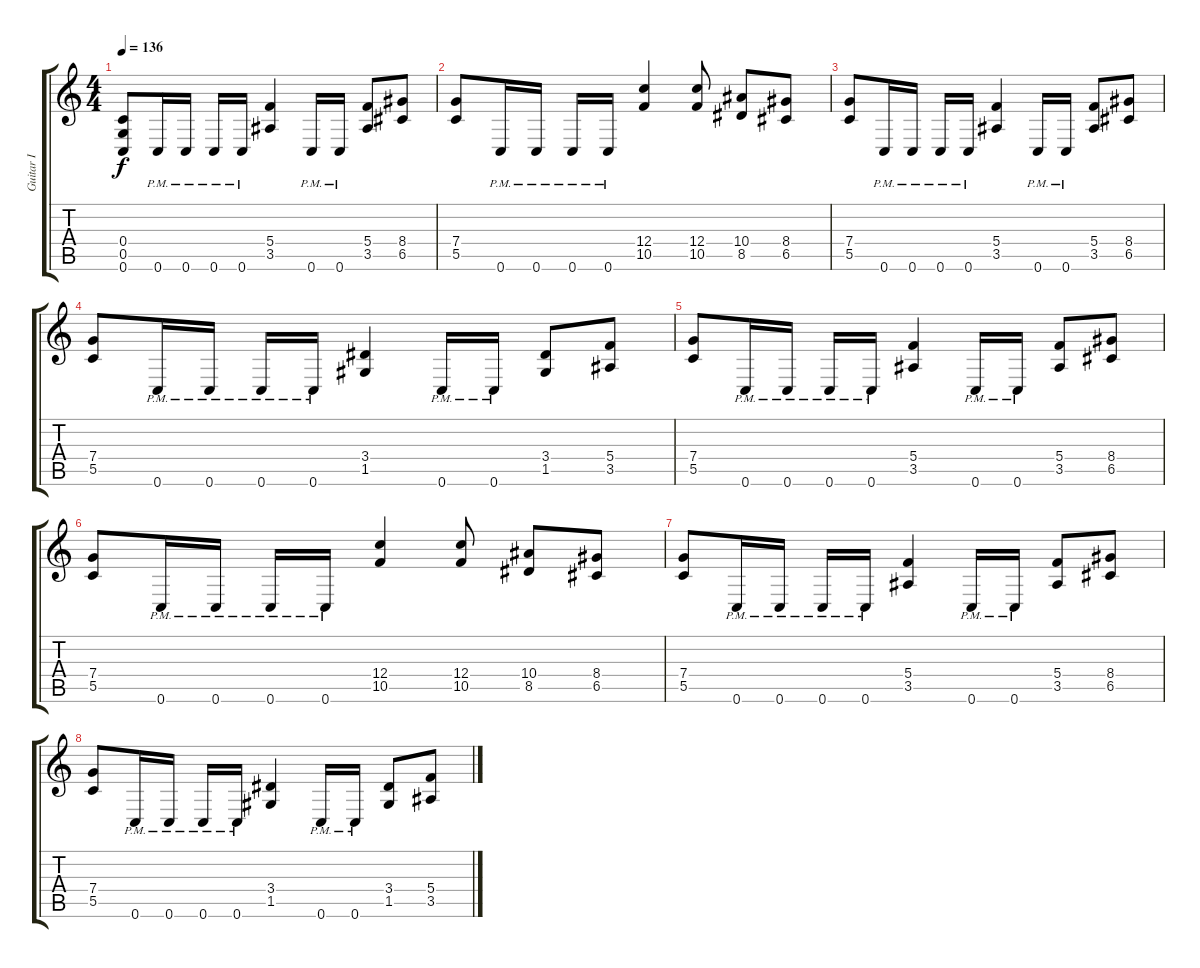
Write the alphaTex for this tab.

\track ("Guitar I" "Guitar I") {instrument distortionguitar}
\staff {score tabs}
\tuning (D4 A3 F3 C3 G2 C2) {hide}
\ts (4 4)
\section ("" "")
\tempo 136
\clef g2
\ks c
(0.4 0.5 0.6).8{dy f} 0.6{pm}.16 0.6{pm}.16 0.6{pm}.16 0.6{pm}.16 (5.4 3.5).4 0.6{pm}.16 0.6{pm}.16 (5.4 3.5).8 (8.4 6.5).8 |
(7.4 5.5).8 0.6{pm}.16 0.6{pm}.16 0.6{pm}.16 0.6{pm}.16 (12.4 10.5).4 (12.4 10.5).8 (10.4 8.5).8 (8.4 6.5).8 |
(7.4 5.5).8 0.6{pm}.16 0.6{pm}.16 0.6{pm}.16 0.6{pm}.16 (5.4 3.5).4 0.6{pm}.16 0.6{pm}.16 (5.4 3.5).8 (8.4 6.5).8 |
(7.4 5.5).8 0.6{pm}.16 0.6{pm}.16 0.6{pm}.16 0.6{pm}.16 (3.4 1.5).4 0.6{pm}.16 0.6{pm}.16 (3.4 1.5).8 (5.4 3.5).8 |
(7.4 5.5).8 0.6{pm}.16 0.6{pm}.16 0.6{pm}.16 0.6{pm}.16 (5.4 3.5).4 0.6{pm}.16 0.6{pm}.16 (5.4 3.5).8 (8.4 6.5).8 |
(7.4 5.5).8 0.6{pm}.16 0.6{pm}.16 0.6{pm}.16 0.6{pm}.16 (12.4 10.5).4 (12.4 10.5).8 (10.4 8.5).8 (8.4 6.5).8 |
(7.4 5.5).8 0.6{pm}.16 0.6{pm}.16 0.6{pm}.16 0.6{pm}.16 (5.4 3.5).4 0.6{pm}.16 0.6{pm}.16 (5.4 3.5).8 (8.4 6.5).8 |
(7.4 5.5).8 0.6{pm}.16 0.6{pm}.16 0.6{pm}.16 0.6{pm}.16 (3.4 1.5).4 0.6{pm}.16 0.6{pm}.16 (3.4 1.5).8 (5.4 3.5).8
